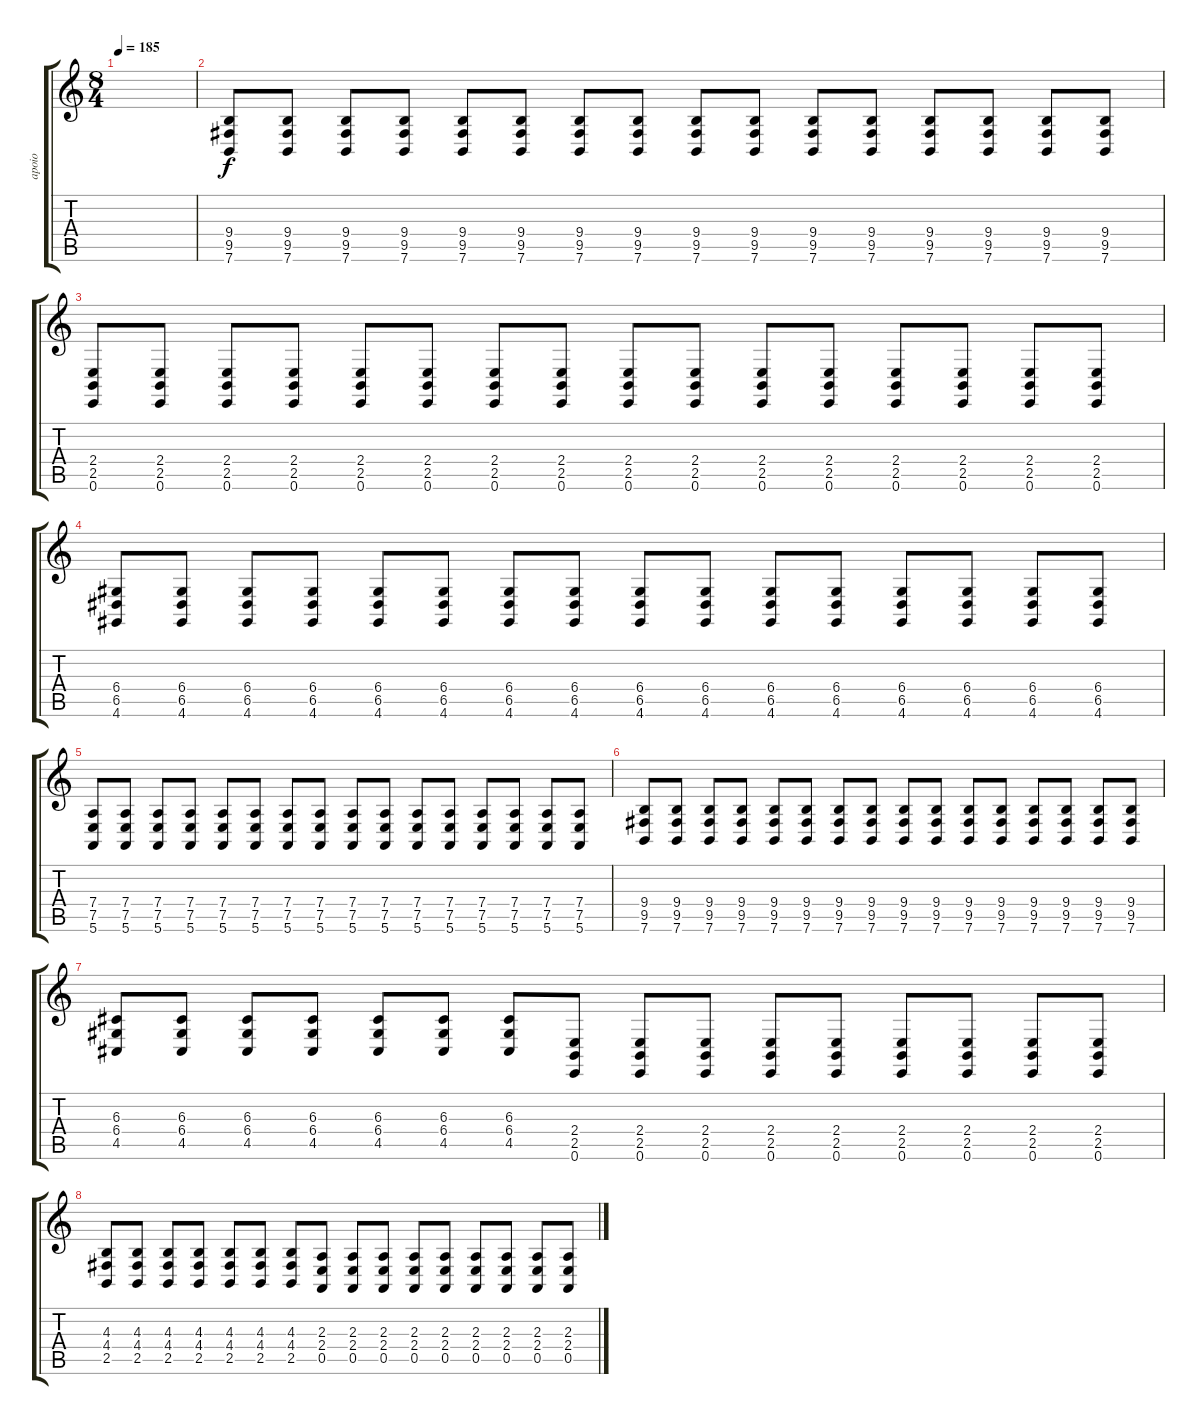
\track ("apoio" "apoio") {instrument lead8bassandlead}
\staff {score tabs}
\tuning (E4 B3 G3 D3 A2 E2) {hide}
\ts (8 4)
\tempo 185
\clef g2
\ks c
|
(9.4 9.5 7.6).8 (9.4 9.5 7.6).8 (9.4 9.5 7.6).8 (9.4 9.5 7.6).8 (9.4 9.5 7.6).8 (9.4 9.5 7.6).8 (9.4 9.5 7.6).8 (9.4 9.5 7.6).8 (9.4 9.5 7.6).8 (9.4 9.5 7.6).8 (9.4 9.5 7.6).8 (9.4 9.5 7.6).8 (9.4 9.5 7.6).8 (9.4 9.5 7.6).8 (9.4 9.5 7.6).8 (9.4 9.5 7.6).8 |
(2.4 2.5 0.6).8 (2.4 2.5 0.6).8 (2.4 2.5 0.6).8 (2.4 2.5 0.6).8 (2.4 2.5 0.6).8 (2.4 2.5 0.6).8 (2.4 2.5 0.6).8 (2.4 2.5 0.6).8 (2.4 2.5 0.6).8 (2.4 2.5 0.6).8 (2.4 2.5 0.6).8 (2.4 2.5 0.6).8 (2.4 2.5 0.6).8 (2.4 2.5 0.6).8 (2.4 2.5 0.6).8 (2.4 2.5 0.6).8 |
(6.4 6.5 4.6).8 (6.4 6.5 4.6).8 (6.4 6.5 4.6).8 (6.4 6.5 4.6).8 (6.4 6.5 4.6).8 (6.4 6.5 4.6).8 (6.4 6.5 4.6).8 (6.4 6.5 4.6).8 (6.4 6.5 4.6).8 (6.4 6.5 4.6).8 (6.4 6.5 4.6).8 (6.4 6.5 4.6).8 (6.4 6.5 4.6).8 (6.4 6.5 4.6).8 (6.4 6.5 4.6).8 (6.4 6.5 4.6).8 |
(7.4 7.5 5.6).8 (7.4 7.5 5.6).8 (7.4 7.5 5.6).8 (7.4 7.5 5.6).8 (7.4 7.5 5.6).8 (7.4 7.5 5.6).8 (7.4 7.5 5.6).8 (7.4 7.5 5.6).8 (7.4 7.5 5.6).8 (7.4 7.5 5.6).8 (7.4 7.5 5.6).8 (7.4 7.5 5.6).8 (7.4 7.5 5.6).8 (7.4 7.5 5.6).8 (7.4 7.5 5.6).8 (7.4 7.5 5.6).8 |
(9.4 9.5 7.6).8 (9.4 9.5 7.6).8 (9.4 9.5 7.6).8 (9.4 9.5 7.6).8 (9.4 9.5 7.6).8 (9.4 9.5 7.6).8 (9.4 9.5 7.6).8 (9.4 9.5 7.6).8 (9.4 9.5 7.6).8 (9.4 9.5 7.6).8 (9.4 9.5 7.6).8 (9.4 9.5 7.6).8 (9.4 9.5 7.6).8 (9.4 9.5 7.6).8 (9.4 9.5 7.6).8 (9.4 9.5 7.6).8 |
(6.3 6.4 4.5).8 (6.3 6.4 4.5).8 (6.3 6.4 4.5).8 (6.3 6.4 4.5).8 (6.3 6.4 4.5).8 (6.3 6.4 4.5).8 (6.3 6.4 4.5).8 (2.4 2.5 0.6).8 (2.4 2.5 0.6).8 (2.4 2.5 0.6).8 (2.4 2.5 0.6).8 (2.4 2.5 0.6).8 (2.4 2.5 0.6).8 (2.4 2.5 0.6).8 (2.4 2.5 0.6).8 (2.4 2.5 0.6).8 |
(4.3 4.4 2.5).8 (4.3 4.4 2.5).8 (4.3 4.4 2.5).8 (4.3 4.4 2.5).8 (4.3 4.4 2.5).8 (4.3 4.4 2.5).8 (4.3 4.4 2.5).8 (2.3 2.4 0.5).8 (2.3 2.4 0.5).8 (2.3 2.4 0.5).8 (2.3 2.4 0.5).8 (2.3 2.4 0.5).8 (2.3 2.4 0.5).8 (2.3 2.4 0.5).8 (2.3 2.4 0.5).8 (2.3 2.4 0.5).8
